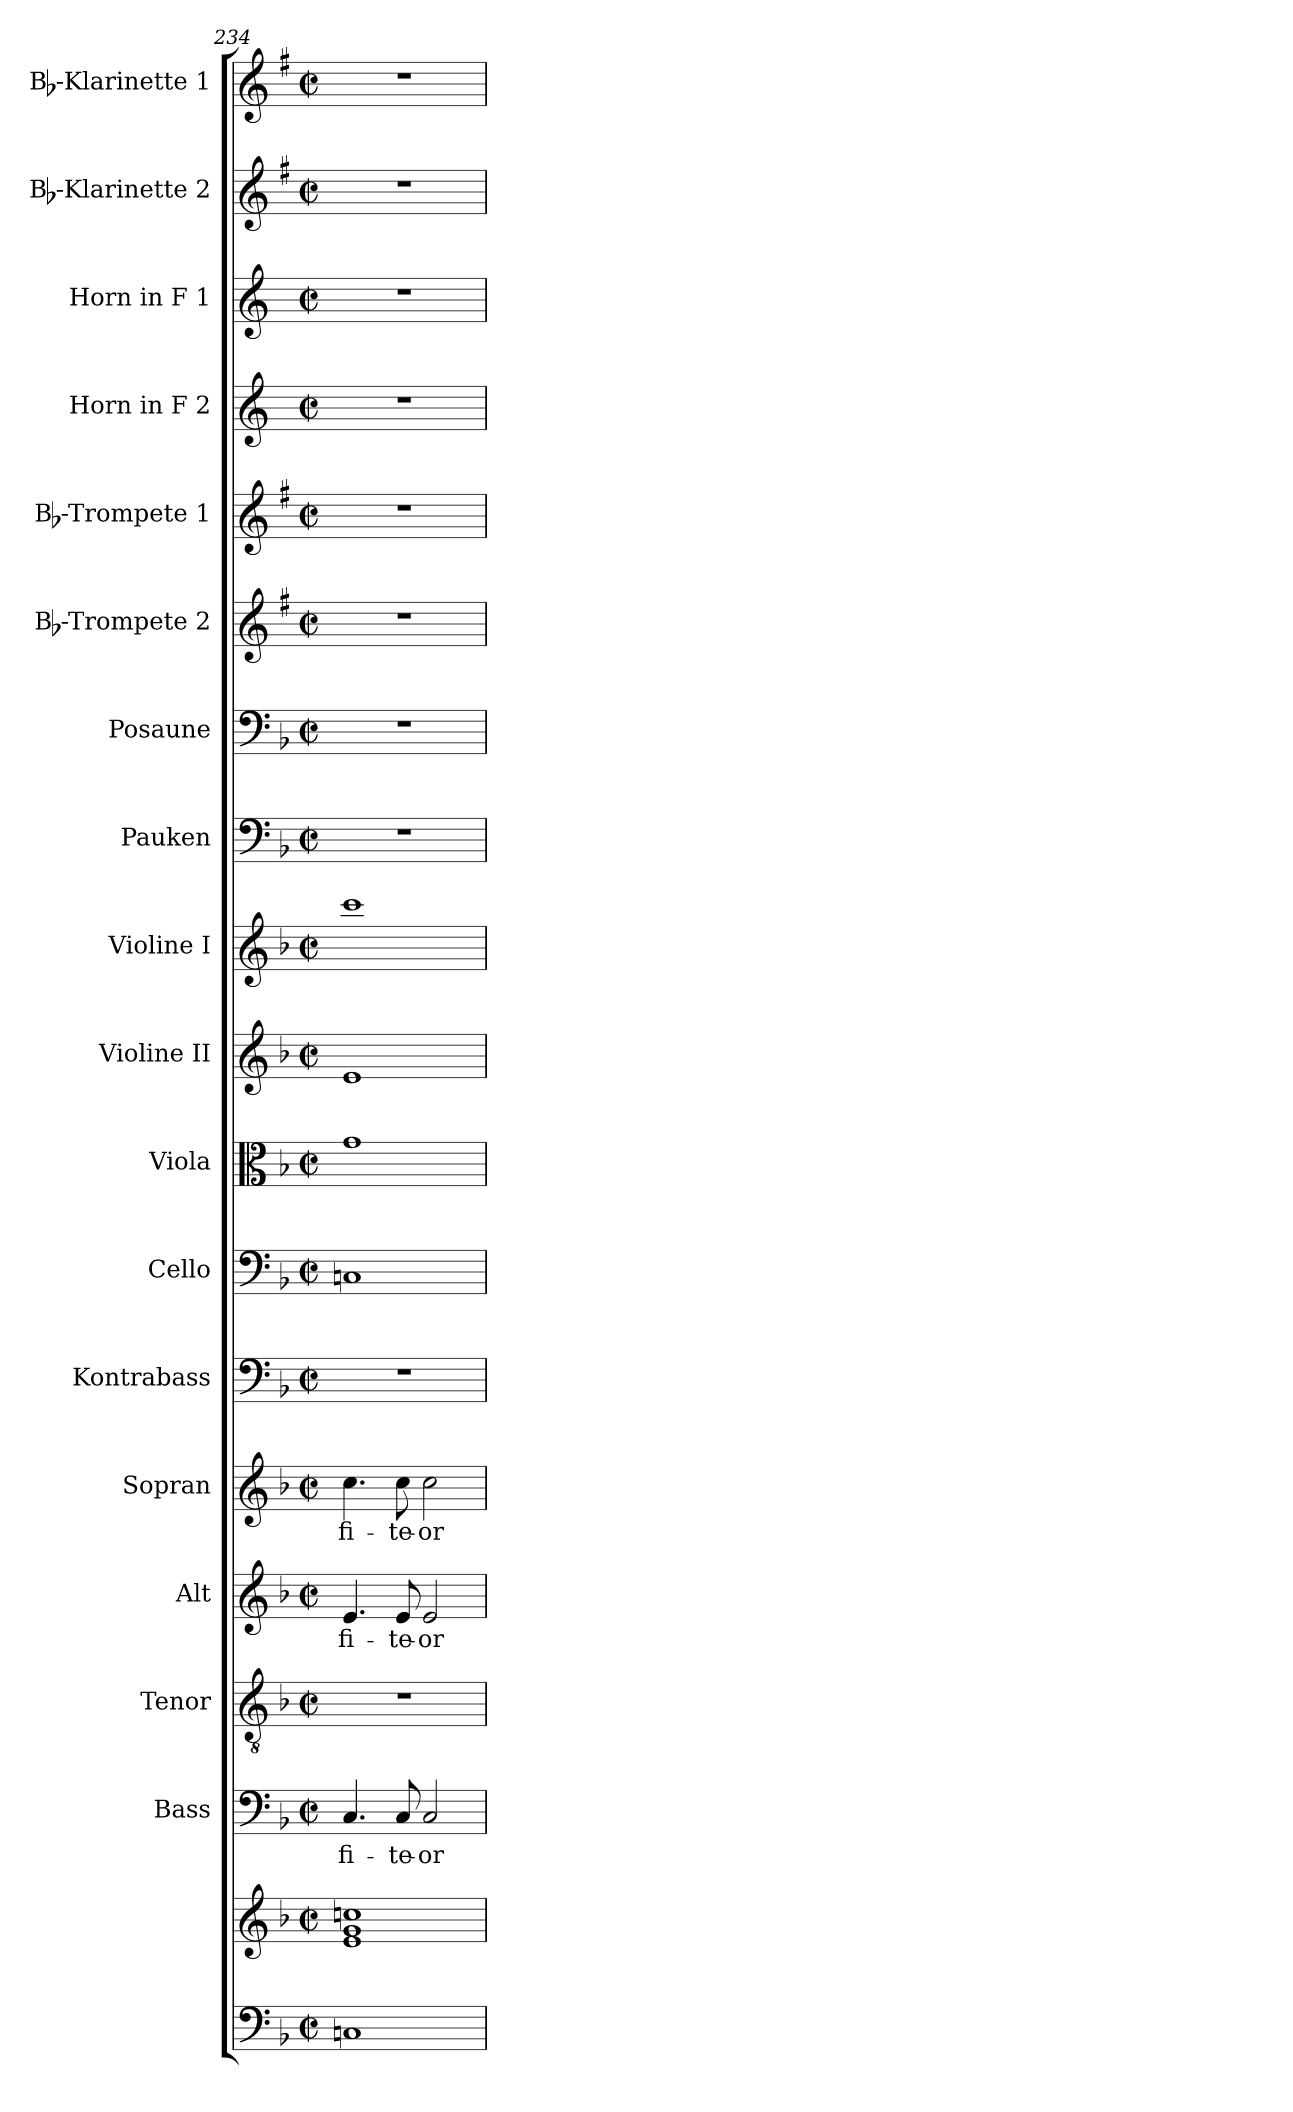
**kern	**kern	**kern	**text	**kern	**kern	**text	**kern	**text	**kern	**kern	**kern	**kern	**kern	**kern	**kern	**kern	**kern	**kern	**kern	**kern	**kern
*part18	*part18	*part17	*part17	*part16	*part15	*part15	*part14	*part14	*part13	*part12	*part11	*part10	*part9	*part8	*part7	*part6	*part5	*part4	*part3	*part2	*part1
*staff19	*staff18	*staff17	*staff17	*staff16	*staff15	*staff15	*staff14	*staff14	*staff13	*staff12	*staff11	*staff10	*staff9	*staff8	*staff7	*staff6	*staff5	*staff4	*staff3	*staff2	*staff1
*	*	*I"Bass	*	*I"Tenor	*I"Alt	*	*I"Sopran	*	*I"Kontrabass	*I"Cello	*I"Viola	*I"Violine II	*I"Violine I	*I"Pauken	*I"Posaune	*I"Bb-Trompete 2	*I"Bb-Trompete 1	*I"Horn in F 2	*I"Horn in F 1	*I"Bb-Klarinette 2	*I"Bb-Klarinette 1
*	*	*I'B.	*	*I'T.	*I'A.	*	*I'S.	*	*I'Kb.	*	*I'Vla.	*I'Vl. II	*I'Vl. I	*I'Pk.	*I'Pos.	*I'Bb Trp. 2	*I'Bb Trp. 1	*	*	*I'Bb Kl. 2	*I'Bb Kl. 1
*clefF4	*clefG2	*clefF4	*	*clefGv2	*clefG2	*	*clefG2	*	*clefF4	*clefF4	*clefC3	*clefG2	*clefG2	*clefF4	*clefF4	*clefG2	*clefG2	*clefG2	*clefG2	*clefG2	*clefG2
*	*	*	*	*	*	*	*	*	*ITrd7c12	*	*	*	*	*	*	*ITrd1c2	*ITrd1c2	*ITrd4c7	*ITrd4c7	*ITrd1c2	*ITrd1c2
*k[b-]	*k[b-]	*k[b-]	*	*k[b-]	*k[b-]	*	*k[b-]	*	*k[b-]	*k[b-]	*k[b-]	*k[b-]	*k[b-]	*k[b-]	*k[b-]	*k[b-]	*k[b-]	*k[b-]	*k[b-]	*k[b-]	*k[b-]
*F:	*F:	*F:	*	*F:	*F:	*	*F:	*	*F:	*F:	*F:	*F:	*F:	*F:	*F:	*F:	*F:	*F:	*F:	*F:	*F:
*M2/2	*M2/2	*M2/2	*	*M2/2	*M2/2	*	*M2/2	*	*M2/2	*M2/2	*M2/2	*M2/2	*M2/2	*M2/2	*M2/2	*M2/2	*M2/2	*M2/2	*M2/2	*M2/2	*M2/2
*met(c|)	*met(c|)	*met(c|)	*	*met(c|)	*met(c|)	*	*met(c|)	*	*met(c|)	*met(c|)	*met(c|)	*met(c|)	*met(c|)	*met(c|)	*met(c|)	*met(c|)	*met(c|)	*met(c|)	*met(c|)	*met(c|)	*met(c|)
=234	=234	=234	=234	=234	=234	=234	=234	=234	=234	=234	=234	=234	=234	=234	=234	=234	=234	=234	=234	=234	=234
!	!	!	!LO:LY:b	!	!	!LO:LY:b	!	!LO:LY:b	!	!	!	!	!	!	!	!	!	!	!	!	!
1Cn	1e 1g 1ccn	4.C/	-fi-	1r	4.e/	-fi-	4.cc\	-fi-	1r	1Cn	1g	1e	1ccc	1r	1r	1r	1r	1r	1r	1r	1r
!	!	!	!LO:LY:b	!	!	!LO:LY:b	!	!LO:LY:b	!	!	!	!	!	!	!	!	!	!	!	!	!
.	.	8C/	-te-	.	8e/	-te-	8cc\	-te-	.	.	.	.	.	.	.	.	.	.	.	.	.
!	!	!	!LO:LY:b	!	!	!LO:LY:b	!	!LO:LY:b	!	!	!	!	!	!	!	!	!	!	!	!	!
.	.	2C/	-or	.	2e/	-or	2cc\	-or	.	.	.	.	.	.	.	.	.	.	.	.	.
=	=	=	=	=	=	=	=	=	=	=	=	=	=	=	=	=	=	=	=	=	=
*-	*-	*-	*-	*-	*-	*-	*-	*-	*-	*-	*-	*-	*-	*-	*-	*-	*-	*-	*-	*-	*-
